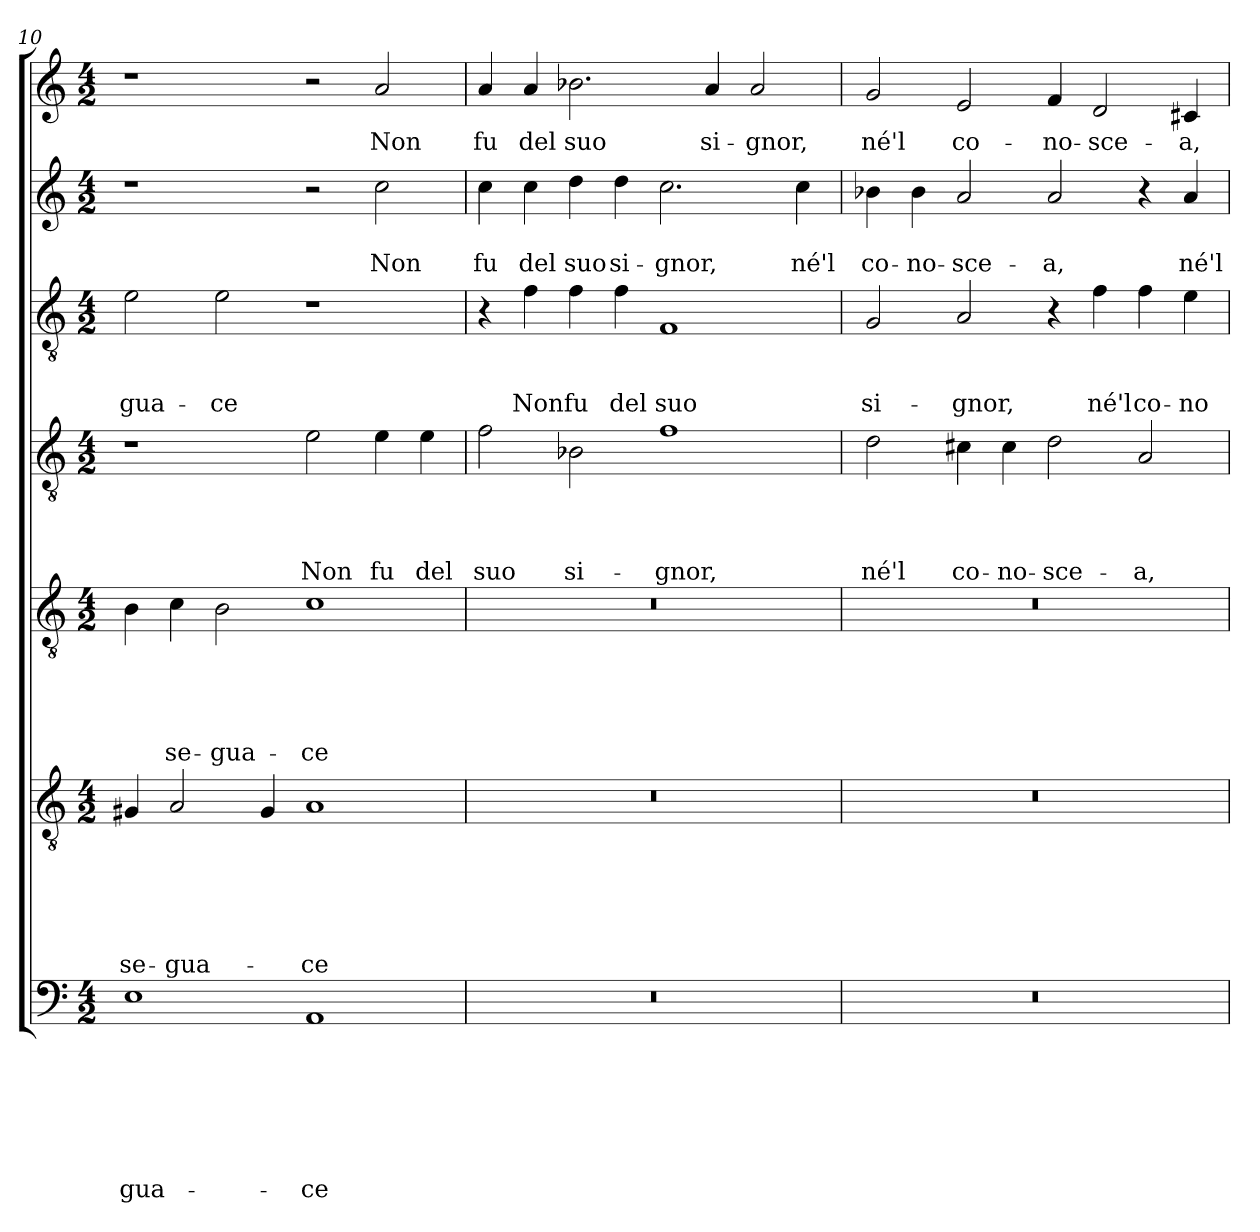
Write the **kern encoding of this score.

**kern	**text	**text	**text	**text	**text	**text	**text	**kern	**text	**text	**text	**text	**text	**text	**kern	**text	**text	**text	**text	**text	**kern	**text	**text	**text	**text	**kern	**text	**text	**text	**kern	**text	**text	**kern	**text
*part7	*part7	*part7	*part7	*part7	*part7	*part7	*part7	*part6	*part6	*part6	*part6	*part6	*part6	*part6	*part5	*part5	*part5	*part5	*part5	*part5	*part4	*part4	*part4	*part4	*part4	*part3	*part3	*part3	*part3	*part2	*part2	*part2	*part1	*part1
*staff7	*staff7	*staff7	*staff7	*staff7	*staff7	*staff7	*staff7	*staff6	*staff6	*staff6	*staff6	*staff6	*staff6	*staff6	*staff5	*staff5	*staff5	*staff5	*staff5	*staff5	*staff4	*staff4	*staff4	*staff4	*staff4	*staff3	*staff3	*staff3	*staff3	*staff2	*staff2	*staff2	*staff1	*staff1
*clefF4	*	*	*	*	*	*	*	*clefGv2	*	*	*	*	*	*	*clefGv2	*	*	*	*	*	*clefGv2	*	*	*	*	*clefGv2	*	*	*	*clefG2	*	*	*clefG2	*
*k[]	*	*	*	*	*	*	*	*k[]	*	*	*	*	*	*	*k[]	*	*	*	*	*	*k[]	*	*	*	*	*k[]	*	*	*	*k[]	*	*	*k[]	*
*a:	*	*	*	*	*	*	*	*a:	*	*	*	*	*	*	*a:	*	*	*	*	*	*a:	*	*	*	*	*a:	*	*	*	*a:	*	*	*a:	*
*M4/2	*	*	*	*	*	*	*	*M4/2	*	*	*	*	*	*	*M4/2	*	*	*	*	*	*M4/2	*	*	*	*	*M4/2	*	*	*	*M4/2	*	*	*M4/2	*
=10	=10	=10	=10	=10	=10	=10	=10	=10	=10	=10	=10	=10	=10	=10	=10	=10	=10	=10	=10	=10	=10	=10	=10	=10	=10	=10	=10	=10	=10	=10	=10	=10	=10	=10
!	!	!	!	!	!	!	!LO:LY:b	!	!	!	!	!	!	!LO:LY:b	!	!	!	!	!	!	!	!	!	!	!	!	!	!	!LO:LY:b	!	!	!	!	!
1E	.	.	.	.	.	.	-gua-	4G#X/	.	.	.	.	.	se-	4B\	.	.	.	.	.	1r	.	.	.	.	2e\	.	.	-gua-	1r	.	.	1r	.
!	!	!	!	!	!	!	!	!	!	!	!	!	!	!LO:LY:b	!	!	!	!	!	!LO:LY:b	!	!	!	!	!	!	!	!	!	!	!	!	!	!
.	.	.	.	.	.	.	.	2A/	.	.	.	.	.	-gua-	4c\	.	.	.	.	se-	.	.	.	.	.	.	.	.	.	.	.	.	.	.
!	!	!	!	!	!	!	!	!	!	!	!	!	!	!	!	!	!	!	!	!LO:LY:b	!	!	!	!	!	!	!	!	!LO:LY:b	!	!	!	!	!
.	.	.	.	.	.	.	.	.	.	.	.	.	.	.	2B\	.	.	.	.	-gua-	.	.	.	.	.	2e\	.	.	-ce	.	.	.	.	.
.	.	.	.	.	.	.	.	4G#/	.	.	.	.	.	.	.	.	.	.	.	.	.	.	.	.	.	.	.	.	.	.	.	.	.	.
!	!	!	!	!	!	!	!LO:LY:b	!	!	!	!	!	!	!LO:LY:b	!	!	!	!	!	!LO:LY:b	!	!	!	!	!LO:LY:b	!	!	!	!	!	!	!	!	!
1AA	.	.	.	.	.	.	-ce	1A	.	.	.	.	.	-ce	1c	.	.	.	.	-ce	2e\	.	.	.	Non	1r	.	.	.	2r	.	.	2r	.
!	!	!	!	!	!	!	!	!	!	!	!	!	!	!	!	!	!	!	!	!	!	!	!	!	!LO:LY:b	!	!	!	!	!	!	!LO:LY:b	!	!LO:LY:b
.	.	.	.	.	.	.	.	.	.	.	.	.	.	.	.	.	.	.	.	.	4e\	.	.	.	fu	.	.	.	.	2cc\	.	Non	2a/	Non
!	!	!	!	!	!	!	!	!	!	!	!	!	!	!	!	!	!	!	!	!	!	!	!	!	!LO:LY:b	!	!	!	!	!	!	!	!	!
.	.	.	.	.	.	.	.	.	.	.	.	.	.	.	.	.	.	.	.	.	4e\	.	.	.	del	.	.	.	.	.	.	.	.	.
=11	=11	=11	=11	=11	=11	=11	=11	=11	=11	=11	=11	=11	=11	=11	=11	=11	=11	=11	=11	=11	=11	=11	=11	=11	=11	=11	=11	=11	=11	=11	=11	=11	=11	=11
!	!	!	!	!	!	!	!	!	!	!	!	!	!	!	!	!	!	!	!	!	!	!	!	!	!LO:LY:b	!	!	!	!	!	!	!LO:LY:b	!	!LO:LY:b
0r	.	.	.	.	.	.	.	0r	.	.	.	.	.	.	0r	.	.	.	.	.	2f\	.	.	.	suo	4r	.	.	.	4cc\	.	fu	4a/	fu
!	!	!	!	!	!	!	!	!	!	!	!	!	!	!	!	!	!	!	!	!	!	!	!	!	!	!	!	!	!LO:LY:b	!	!	!LO:LY:b	!	!LO:LY:b
.	.	.	.	.	.	.	.	.	.	.	.	.	.	.	.	.	.	.	.	.	.	.	.	.	.	4f\	.	.	Non	4cc\	.	del	4a/	del
!	!	!	!	!	!	!	!	!	!	!	!	!	!	!	!	!	!	!	!	!	!	!	!	!	!LO:LY:b	!	!	!	!LO:LY:b	!	!	!LO:LY:b	!	!LO:LY:b
.	.	.	.	.	.	.	.	.	.	.	.	.	.	.	.	.	.	.	.	.	2B-X\	.	.	.	si-	4f\	.	.	fu	4dd\	.	suo	2.b-X\	suo
!	!	!	!	!	!	!	!	!	!	!	!	!	!	!	!	!	!	!	!	!	!	!	!	!	!	!	!	!	!LO:LY:b	!	!	!LO:LY:b	!	!
.	.	.	.	.	.	.	.	.	.	.	.	.	.	.	.	.	.	.	.	.	.	.	.	.	.	4f\	.	.	del	4dd\	.	si-	.	.
!	!	!	!	!	!	!	!	!	!	!	!	!	!	!	!	!	!	!	!	!	!	!	!	!	!LO:LY:b	!	!	!	!LO:LY:b	!	!	!LO:LY:b	!	!
.	.	.	.	.	.	.	.	.	.	.	.	.	.	.	.	.	.	.	.	.	1f	.	.	.	-gnor,	1F	.	.	suo	2.cc\	.	-gnor,	.	.
!	!	!	!	!	!	!	!	!	!	!	!	!	!	!	!	!	!	!	!	!	!	!	!	!	!	!	!	!	!	!	!	!	!	!LO:LY:b
.	.	.	.	.	.	.	.	.	.	.	.	.	.	.	.	.	.	.	.	.	.	.	.	.	.	.	.	.	.	.	.	.	4a/	si-
!	!	!	!	!	!	!	!	!	!	!	!	!	!	!	!	!	!	!	!	!	!	!	!	!	!	!	!	!	!	!	!	!	!	!LO:LY:b
.	.	.	.	.	.	.	.	.	.	.	.	.	.	.	.	.	.	.	.	.	.	.	.	.	.	.	.	.	.	.	.	.	2a/	-gnor,
!	!	!	!	!	!	!	!	!	!	!	!	!	!	!	!	!	!	!	!	!	!	!	!	!	!	!	!	!	!	!	!	!LO:LY:b	!	!
.	.	.	.	.	.	.	.	.	.	.	.	.	.	.	.	.	.	.	.	.	.	.	.	.	.	.	.	.	.	4cc\	.	né'l	.	.
!!LO:LB:g=z
=12	=12	=12	=12	=12	=12	=12	=12	=12	=12	=12	=12	=12	=12	=12	=12	=12	=12	=12	=12	=12	=12	=12	=12	=12	=12	=12	=12	=12	=12	=12	=12	=12	=12	=12
!	!	!	!	!	!	!	!	!	!	!	!	!	!	!	!	!	!	!	!	!	!	!	!	!	!LO:LY:b	!	!	!	!LO:LY:b	!	!	!LO:LY:b	!	!LO:LY:b
0r	.	.	.	.	.	.	.	0r	.	.	.	.	.	.	0r	.	.	.	.	.	2d\	.	.	.	né'l	2G/	.	.	si-	4b-X\	.	co-	2g/	né'l
!	!	!	!	!	!	!	!	!	!	!	!	!	!	!	!	!	!	!	!	!	!	!	!	!	!	!	!	!	!	!	!	!LO:LY:b	!	!
.	.	.	.	.	.	.	.	.	.	.	.	.	.	.	.	.	.	.	.	.	.	.	.	.	.	.	.	.	.	4b-\	.	-no-	.	.
!	!	!	!	!	!	!	!	!	!	!	!	!	!	!	!	!	!	!	!	!	!	!	!	!	!LO:LY:b	!	!	!	!LO:LY:b	!	!	!LO:LY:b	!	!LO:LY:b
.	.	.	.	.	.	.	.	.	.	.	.	.	.	.	.	.	.	.	.	.	4c#X\	.	.	.	co-	2A/	.	.	-gnor,	2a/	.	-sce-	2e/	co-
!	!	!	!	!	!	!	!	!	!	!	!	!	!	!	!	!	!	!	!	!	!	!	!	!	!LO:LY:b	!	!	!	!	!	!	!	!	!
.	.	.	.	.	.	.	.	.	.	.	.	.	.	.	.	.	.	.	.	.	4c#\	.	.	.	-no-	.	.	.	.	.	.	.	.	.
!	!	!	!	!	!	!	!	!	!	!	!	!	!	!	!	!	!	!	!	!	!	!	!	!	!LO:LY:b	!	!	!	!	!	!	!LO:LY:b	!	!LO:LY:b
.	.	.	.	.	.	.	.	.	.	.	.	.	.	.	.	.	.	.	.	.	2d\	.	.	.	-sce-	4r	.	.	.	2a/	.	-a,	4f/	-no-
!	!	!	!	!	!	!	!	!	!	!	!	!	!	!	!	!	!	!	!	!	!	!	!	!	!	!	!	!	!LO:LY:b	!	!	!	!	!LO:LY:b
.	.	.	.	.	.	.	.	.	.	.	.	.	.	.	.	.	.	.	.	.	.	.	.	.	.	4f\	.	.	né'l	.	.	.	2d/	-sce-
!	!	!	!	!	!	!	!	!	!	!	!	!	!	!	!	!	!	!	!	!	!	!	!	!	!LO:LY:b	!	!	!	!LO:LY:b	!	!	!	!	!
.	.	.	.	.	.	.	.	.	.	.	.	.	.	.	.	.	.	.	.	.	2A/	.	.	.	-a,	4f\	.	.	co-	4r	.	.	.	.
!	!	!	!	!	!	!	!	!	!	!	!	!	!	!	!	!	!	!	!	!	!	!	!	!	!	!	!	!	!LO:LY:b	!	!	!LO:LY:b	!	!LO:LY:b
.	.	.	.	.	.	.	.	.	.	.	.	.	.	.	.	.	.	.	.	.	.	.	.	.	.	4e\	.	.	-no-	4a/	.	né'l	4c#X/	-a,
=	=	=	=	=	=	=	=	=	=	=	=	=	=	=	=	=	=	=	=	=	=	=	=	=	=	=	=	=	=	=	=	=	=	=
*-	*-	*-	*-	*-	*-	*-	*-	*-	*-	*-	*-	*-	*-	*-	*-	*-	*-	*-	*-	*-	*-	*-	*-	*-	*-	*-	*-	*-	*-	*-	*-	*-	*-	*-
